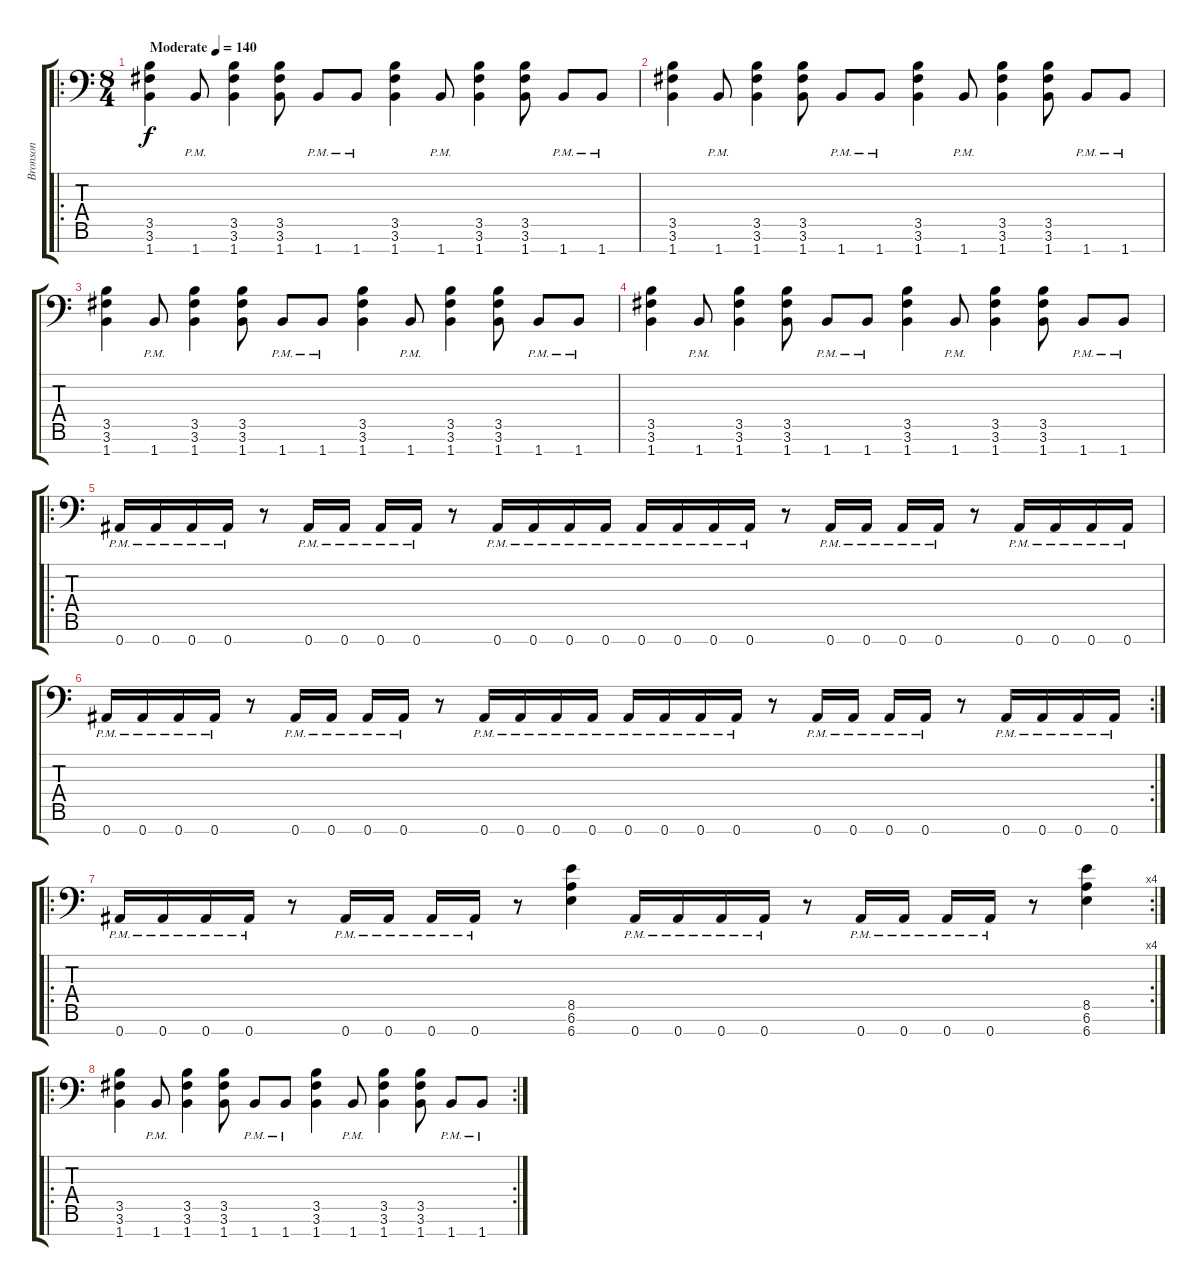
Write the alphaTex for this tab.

\track ("Bronson" "Bronson") {instrument distortionguitar}
\staff {score tabs}
\tuning (Eb4 Bb3 Gb3 Db3 Ab2 Eb2 Bb1) {hide}
\ro
\ts (8 4)
\tempo (140 "Moderate")
\clef f4
\ks c
(3.5 3.6 1.7).4{dy f instrument distortionguitar} 1.7{pm}.8 (3.5 3.6 1.7).4 (3.5 3.6 1.7).8 1.7{pm}.8 1.7{pm}.8 (3.5 3.6 1.7).4 1.7{pm}.8 (3.5 3.6 1.7).4 (3.5 3.6 1.7).8 1.7{pm}.8 1.7{pm}.8 |
(3.5 3.6 1.7).4 1.7{pm}.8 (3.5 3.6 1.7).4 (3.5 3.6 1.7).8 1.7{pm}.8 1.7{pm}.8 (3.5 3.6 1.7).4 1.7{pm}.8 (3.5 3.6 1.7).4 (3.5 3.6 1.7).8 1.7{pm}.8 1.7{pm}.8 |
(3.5 3.6 1.7).4 1.7{pm}.8 (3.5 3.6 1.7).4 (3.5 3.6 1.7).8 1.7{pm}.8 1.7{pm}.8 (3.5 3.6 1.7).4 1.7{pm}.8 (3.5 3.6 1.7).4 (3.5 3.6 1.7).8 1.7{pm}.8 1.7{pm}.8 |
(3.5 3.6 1.7).4 1.7{pm}.8 (3.5 3.6 1.7).4 (3.5 3.6 1.7).8 1.7{pm}.8 1.7{pm}.8 (3.5 3.6 1.7).4 1.7{pm}.8 (3.5 3.6 1.7).4 (3.5 3.6 1.7).8 1.7{pm}.8 1.7{pm}.8 |
\ro
0.7{pm}.16 0.7{pm}.16 0.7{pm}.16 0.7{pm}.16 r.8 0.7{pm}.16 0.7{pm}.16 0.7{pm}.16 0.7{pm}.16 r.8 0.7{pm}.16 0.7{pm}.16 0.7{pm}.16 0.7{pm}.16 0.7{pm}.16 0.7{pm}.16 0.7{pm}.16 0.7{pm}.16 r.8 0.7{pm}.16 0.7{pm}.16 0.7{pm}.16 0.7{pm}.16 r.8 0.7{pm}.16 0.7{pm}.16 0.7{pm}.16 0.7{pm}.16 |
\rc 2
0.7{pm}.16 0.7{pm}.16 0.7{pm}.16 0.7{pm}.16 r.8 0.7{pm}.16 0.7{pm}.16 0.7{pm}.16 0.7{pm}.16 r.8 0.7{pm}.16 0.7{pm}.16 0.7{pm}.16 0.7{pm}.16 0.7{pm}.16 0.7{pm}.16 0.7{pm}.16 0.7{pm}.16 r.8 0.7{pm}.16 0.7{pm}.16 0.7{pm}.16 0.7{pm}.16 r.8 0.7{pm}.16 0.7{pm}.16 0.7{pm}.16 0.7{pm}.16 |
\ro
\rc 4
0.7{pm}.16 0.7{pm}.16 0.7{pm}.16 0.7{pm}.16 r.8 0.7{pm}.16 0.7{pm}.16 0.7{pm}.16 0.7{pm}.16 r.8 (8.5 6.6 6.7).4 0.7{pm}.16 0.7{pm}.16 0.7{pm}.16 0.7{pm}.16 r.8 0.7{pm}.16 0.7{pm}.16 0.7{pm}.16 0.7{pm}.16 r.8 (8.5 6.6 6.7).4 |
\ro
\rc 2
(3.5 3.6 1.7).4 1.7{pm}.8 (3.5 3.6 1.7).4 (3.5 3.6 1.7).8 1.7{pm}.8 1.7{pm}.8 (3.5 3.6 1.7).4 1.7{pm}.8 (3.5 3.6 1.7).4 (3.5 3.6 1.7).8 1.7{pm}.8 1.7{pm}.8
